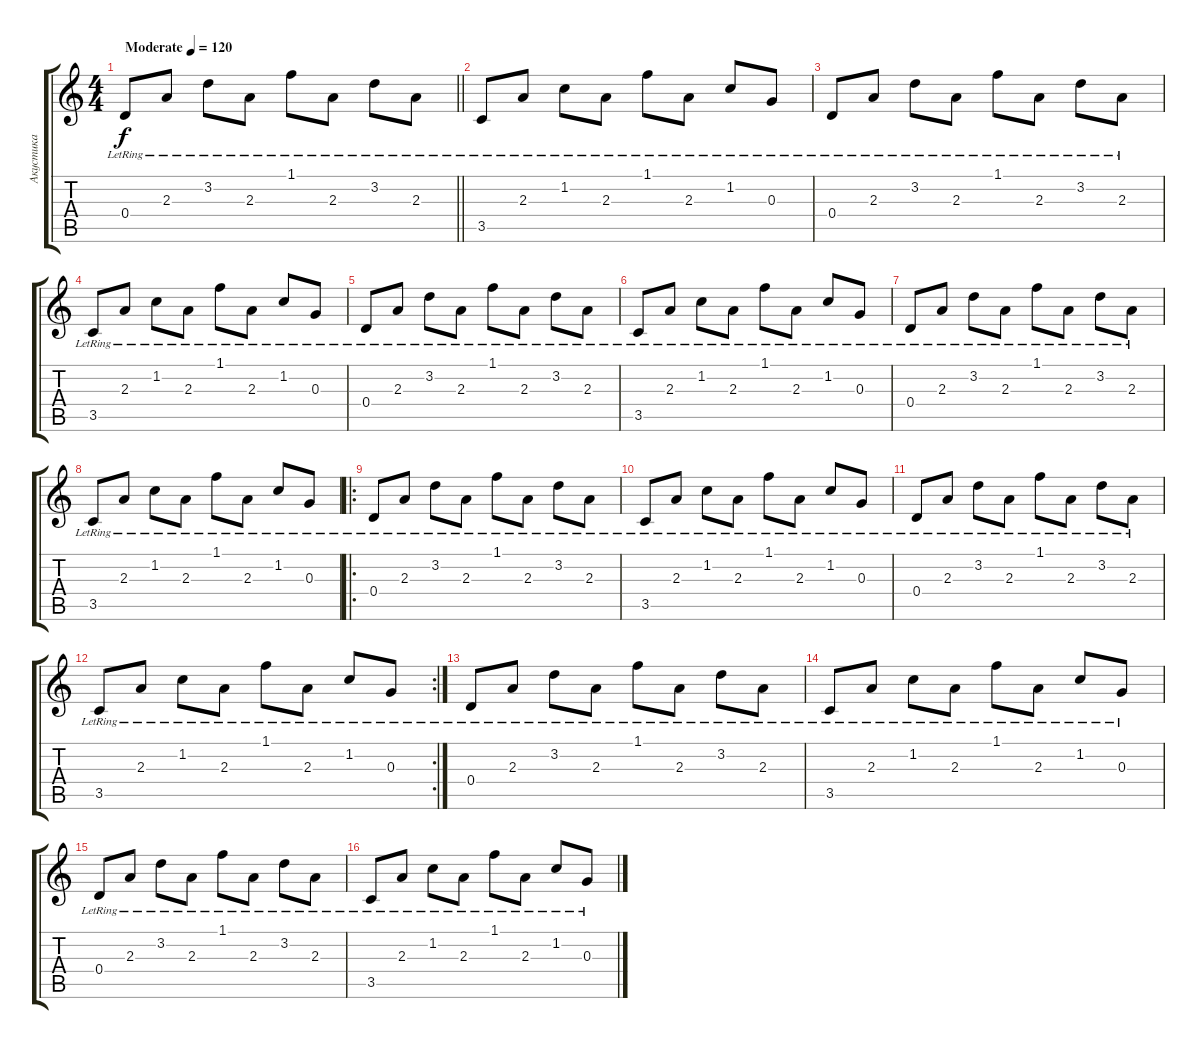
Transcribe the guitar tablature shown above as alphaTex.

\track ("Акустика" "Акустика") {instrument acousticguitarsteel}
\staff {score tabs}
\tuning (E4 B3 G3 D3 A2 E2) {hide}
\ts (4 4)
\tempo (120 "Moderate")
\clef g2
\barLineRight lightlight
\ks c
0.4{lr}.8{dy f instrument acousticguitarsteel} 2.3{lr}.8 3.2{lr}.8 2.3{lr}.8 1.1{lr}.8 2.3{lr}.8 3.2{lr}.8 2.3{lr}.8 |
\section ("" "")
3.5{lr}.8 2.3{lr}.8 1.2{lr}.8 2.3{lr}.8 1.1{lr}.8 2.3{lr}.8 1.2{lr}.8 0.3{lr}.8 |
0.4{lr}.8 2.3{lr}.8 3.2{lr}.8 2.3{lr}.8 1.1{lr}.8 2.3{lr}.8 3.2{lr}.8 2.3{lr}.8 |
3.5{lr}.8 2.3{lr}.8 1.2{lr}.8 2.3{lr}.8 1.1{lr}.8 2.3{lr}.8 1.2{lr}.8 0.3{lr}.8 |
0.4{lr}.8{volume 13} 2.3{lr}.8 3.2{lr}.8 2.3{lr}.8 1.1{lr}.8 2.3{lr}.8 3.2{lr}.8 2.3{lr}.8 |
3.5{lr}.8 2.3{lr}.8 1.2{lr}.8 2.3{lr}.8 1.1{lr}.8 2.3{lr}.8 1.2{lr}.8 0.3{lr}.8 |
0.4{lr}.8 2.3{lr}.8 3.2{lr}.8 2.3{lr}.8 1.1{lr}.8 2.3{lr}.8 3.2{lr}.8 2.3{lr}.8 |
3.5{lr}.8 2.3{lr}.8 1.2{lr}.8 2.3{lr}.8 1.1{lr}.8 2.3{lr}.8 1.2{lr}.8 0.3{lr}.8 |
\ro
0.4{lr}.8 2.3{lr}.8 3.2{lr}.8 2.3{lr}.8 1.1{lr}.8 2.3{lr}.8 3.2{lr}.8 2.3{lr}.8 |
3.5{lr}.8 2.3{lr}.8 1.2{lr}.8 2.3{lr}.8 1.1{lr}.8 2.3{lr}.8 1.2{lr}.8 0.3{lr}.8 |
0.4{lr}.8 2.3{lr}.8 3.2{lr}.8 2.3{lr}.8 1.1{lr}.8 2.3{lr}.8 3.2{lr}.8 2.3{lr}.8 |
\rc 2
3.5{lr}.8 2.3{lr}.8 1.2{lr}.8 2.3{lr}.8 1.1{lr}.8 2.3{lr}.8 1.2{lr}.8 0.3{lr}.8 |
0.4{lr}.8 2.3{lr}.8 3.2{lr}.8 2.3{lr}.8 1.1{lr}.8 2.3{lr}.8 3.2{lr}.8 2.3{lr}.8 |
3.5{lr}.8 2.3{lr}.8 1.2{lr}.8 2.3{lr}.8 1.1{lr}.8 2.3{lr}.8 1.2{lr}.8 0.3{lr}.8 |
0.4{lr}.8 2.3{lr}.8 3.2{lr}.8 2.3{lr}.8 1.1{lr}.8 2.3{lr}.8 3.2{lr}.8 2.3{lr}.8 |
3.5{lr}.8 2.3{lr}.8 1.2{lr}.8 2.3{lr}.8 1.1{lr}.8 2.3{lr}.8 1.2{lr}.8 0.3{lr}.8
